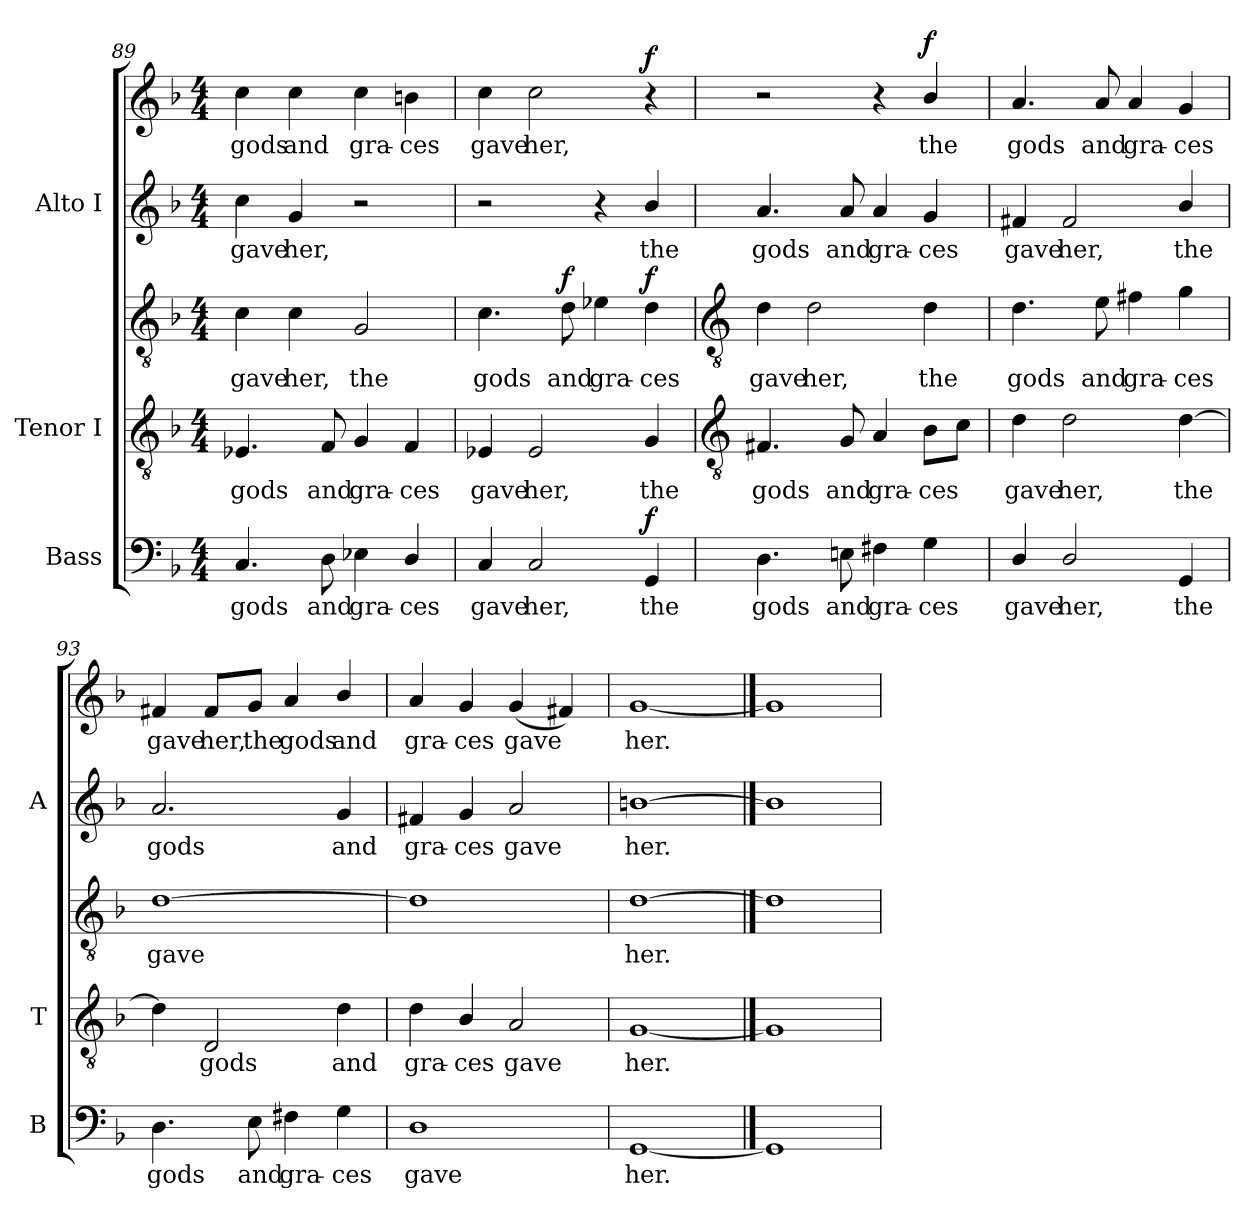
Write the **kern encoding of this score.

**kern	**text	**dynam	**kern	**text	**kern	**text	**dynam	**kern	**text	**kern	**text	**dynam
*part3	*part3	*part3	*part2	*part2	*part2	*part2	*part2	*part1	*part1	*part1	*part1	*part1
*staff5	*staff5	*staff5	*staff4	*staff4	*staff3	*staff3	*staff3/4	*staff2	*staff2	*staff1	*staff1	*staff1/2
*I"Bass	*	*	*I"Tenor I	*	*	*	*	*I"Alto I	*	*	*	*
*I'B	*	*	*I'T	*	*	*	*	*I'A	*	*	*	*
*clefF4	*	*	*clefGv2	*	*clefGv2	*	*	*clefG2	*	*clefG2	*	*
*k[b-]	*	*	*k[b-]	*	*k[b-]	*	*	*k[b-]	*	*k[b-]	*	*
*F:	*	*	*F:	*	*F:	*	*	*F:	*	*F:	*	*
*M4/4	*	*	*M4/4	*	*M4/4	*	*	*M4/4	*	*M4/4	*	*
=89	=89	=89	=89	=89	=89	=89	=89	=89	=89	=89	=89	=89
!	!LO:LY:b	!	!	!LO:LY:b	!	!LO:LY:b	!	!	!LO:LY:b	!	!LO:LY:b	!
4.C	gods	.	4.E-X	gods	4c	gave	.	4cc	gave	4cc	gods	.
!	!	!	!	!	!	!LO:LY:b	!	!	!LO:LY:b	!	!LO:LY:b	!
.	.	.	.	.	4c	her,	.	4g	her,	4cc	and	.
!	!LO:LY:b	!	!	!LO:LY:b	!	!	!	!	!	!	!	!
8D	and	.	8F	and	.	.	.	.	.	.	.	.
!	!LO:LY:b	!	!	!LO:LY:b	!	!LO:LY:b	!	!	!	!	!LO:LY:b	!
4E-X	gra-	.	4G	gra-	2G	the	.	2r	.	4cc	gra-	.
!	!LO:LY:b	!	!	!LO:LY:b	!	!	!	!	!	!	!LO:LY:b	!
4D/	-ces	.	4F/	-ces	.	.	.	.	.	4bn	-ces	.
=90	=90	=90	=90	=90	=90	=90	=90	=90	=90	=90	=90	=90
!	!LO:LY:b	!	!	!LO:LY:b	!	!LO:LY:b	!	!	!	!	!LO:LY:b	!
4C	gave	.	4E-X	gave	4.c	gods	.	2r	.	4cc	gave	.
!	!LO:LY:b	!	!	!LO:LY:b	!	!	!	!	!	!	!LO:LY:b	!
2C	her,	.	2E-	her,	.	.	.	.	.	2cc	her,	.
!	!	!	!	!	!	!LO:LY:b	!LO:DY:b	!	!	!	!	!
.	.	.	.	.	8d	and	f	.	.	.	.	.
!	!	!	!	!	!	!LO:LY:b	!	!	!	!	!	!
.	.	.	.	.	4e-X	gra-	.	4r	.	.	.	.
!	!LO:LY:b	!LO:DY:b	!	!LO:LY:b	!	!LO:LY:b	!LO:DY:b=2	!	!LO:LY:b	!	!	!LO:DY:b=2
4GG	the	f	4G	the	4d	-ces	f	4b-/	the	4r	.	f
!!LO:LB:g=z
=91	=91	=91	=91	=91	=91	=91	=91	=91	=91	=91	=91	=91
*	*	*	*clefGv2	*	*clefGv2	*	*	*	*	*	*	*
!	!LO:LY:b	!	!	!LO:LY:b	!	!LO:LY:b	!	!	!LO:LY:b	!	!	!
4.D	gods	.	4.F#X	gods	4d	gave	.	4.a	gods	2r	.	.
!	!	!	!	!	!	!LO:LY:b	!	!	!	!	!	!
.	.	.	.	.	2d	her,	.	.	.	.	.	.
!	!LO:LY:b	!	!	!LO:LY:b	!	!	!	!	!LO:LY:b	!	!	!
8En	and	.	8G	and	.	.	.	8a	and	.	.	.
!	!LO:LY:b	!	!	!LO:LY:b	!	!	!	!	!LO:LY:b	!	!	!
4F#X	gra-	.	4A	gra-	.	.	.	4a	gra-	4r	.	.
!	!LO:LY:b	!	!	!LO:LY:b	!	!LO:LY:b	!	!	!LO:LY:b	!	!LO:LY:b	!LO:DY:b
4G	-ces	.	8B-L	-ces	4d	the	.	4g/	-ces	4b-/	the	f
.	.	.	8cJ	.	.	.	.	.	.	.	.	.
=92	=92	=92	=92	=92	=92	=92	=92	=92	=92	=92	=92	=92
!	!LO:LY:b	!	!	!LO:LY:b	!	!LO:LY:b	!	!	!LO:LY:b	!	!LO:LY:b	!
4D/	gave	.	4d	gave	4.d	gods	.	4f#X	gave	4.a	gods	.
!	!LO:LY:b	!	!	!LO:LY:b	!	!	!	!	!LO:LY:b	!	!	!
2D/	her,	.	2d	her,	.	.	.	2f#	her,	.	.	.
!	!	!	!	!	!	!LO:LY:b	!	!	!	!	!LO:LY:b	!
.	.	.	.	.	8e	and	.	.	.	8a	and	.
!	!	!	!	!	!	!LO:LY:b	!	!	!	!	!LO:LY:b	!
.	.	.	.	.	4f#X	gra-	.	.	.	4a	gra-	.
!	!LO:LY:b	!	!	!LO:LY:b	!	!LO:LY:b	!	!	!LO:LY:b	!	!LO:LY:b	!
4GG	the	.	[4d	the	4g	-ces	.	4b-/	the	4g/	-ces	.
=93	=93	=93	=93	=93	=93	=93	=93	=93	=93	=93	=93	=93
!	!LO:LY:b	!	!	!	!	!LO:LY:b	!	!	!LO:LY:b	!	!LO:LY:b	!
4.D	gods	.	4d]	.	[1d	gave	.	2.a	gods	4f#X	gave	.
!	!	!	!	!LO:LY:b	!	!	!	!	!	!	!LO:LY:b	!
.	.	.	2D	gods	.	.	.	.	.	8f#/L	her,	.
!	!LO:LY:b	!	!	!	!	!	!	!	!	!	!LO:LY:b	!
8E	and	.	.	.	.	.	.	.	.	8g/J	the	.
!	!LO:LY:b	!	!	!	!	!	!	!	!	!	!LO:LY:b	!
4F#X	gra-	.	.	.	.	.	.	.	.	4a	gods	.
!	!LO:LY:b	!	!	!LO:LY:b	!	!	!	!	!LO:LY:b	!	!LO:LY:b	!
4G	-ces	.	4d	and	.	.	.	4g	and	4b-/	and	.
=94	=94	=94	=94	=94	=94	=94	=94	=94	=94	=94	=94	=94
!	!LO:LY:b	!	!	!LO:LY:b	!	!	!	!	!LO:LY:b	!	!LO:LY:b	!
1D	gave	.	4d	gra-	1d]	.	.	4f#X	gra-	4a	gra-	.
!	!	!	!	!LO:LY:b	!	!	!	!	!LO:LY:b	!	!LO:LY:b	!
.	.	.	4B-/	-ces	.	.	.	4g	-ces	4g/	-ces	.
!	!	!	!	!LO:LY:b	!	!	!	!	!LO:LY:b	!	!LO:LY:b	!
.	.	.	2A	gave	.	.	.	2a	gave	(<4g/	gave	.
.	.	.	.	.	.	.	.	.	.	4f#X)	.	.
=95	=95	=95	=95	=95	=95	=95	=95	=95	=95	=95	=95	=95
!	!LO:LY:b	!	!	!LO:LY:b	!	!LO:LY:b	!	!	!LO:LY:b	!	!LO:LY:b	!
[1GG	her.	.	[1G	her.	[1d	her.	.	[1bn	her.	[1g	her.	.
==96	==96	==96	==96	==96	==96	==96	==96	==96	==96	==96	==96	==96
1GG]	.	.	1G]	.	1d]	.	.	1b]	.	1g]	.	.
=	=	=	=	=	=	=	=	=	=	=	=	=
*-	*-	*-	*-	*-	*-	*-	*-	*-	*-	*-	*-	*-
